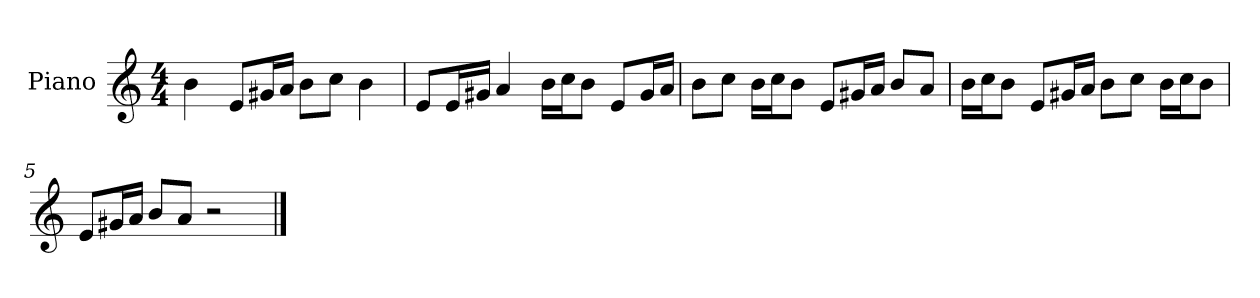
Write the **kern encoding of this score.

**kern
*part1
*staff1
*I"Piano
*I'P-no
*clefG2
*k[]
*M4/4
*MM90
=1
4b\
8e/L
16g#X/L
16a/JJ
8b\L
8cc\J
4b\
=2
8e/L
16e/L
16g#X/JJ
4a/
16b\LL
16cc\J
8b\J
8e/L
16g#/L
16a/JJ
=3
8b\L
8cc\J
16b\LL
16cc\J
8b\J
8e/L
16g#X/L
16a/JJ
8b/L
8a/J
=4
16b\LL
16cc\J
8b\J
8e/L
16g#X/L
16a/JJ
8b\L
8cc\J
16b\LL
16cc\J
8b\J
!!LO:LB:g=z
=5
8e/L
16g#X/L
16a/JJ
8b/L
8a/J
2r
==
*-
